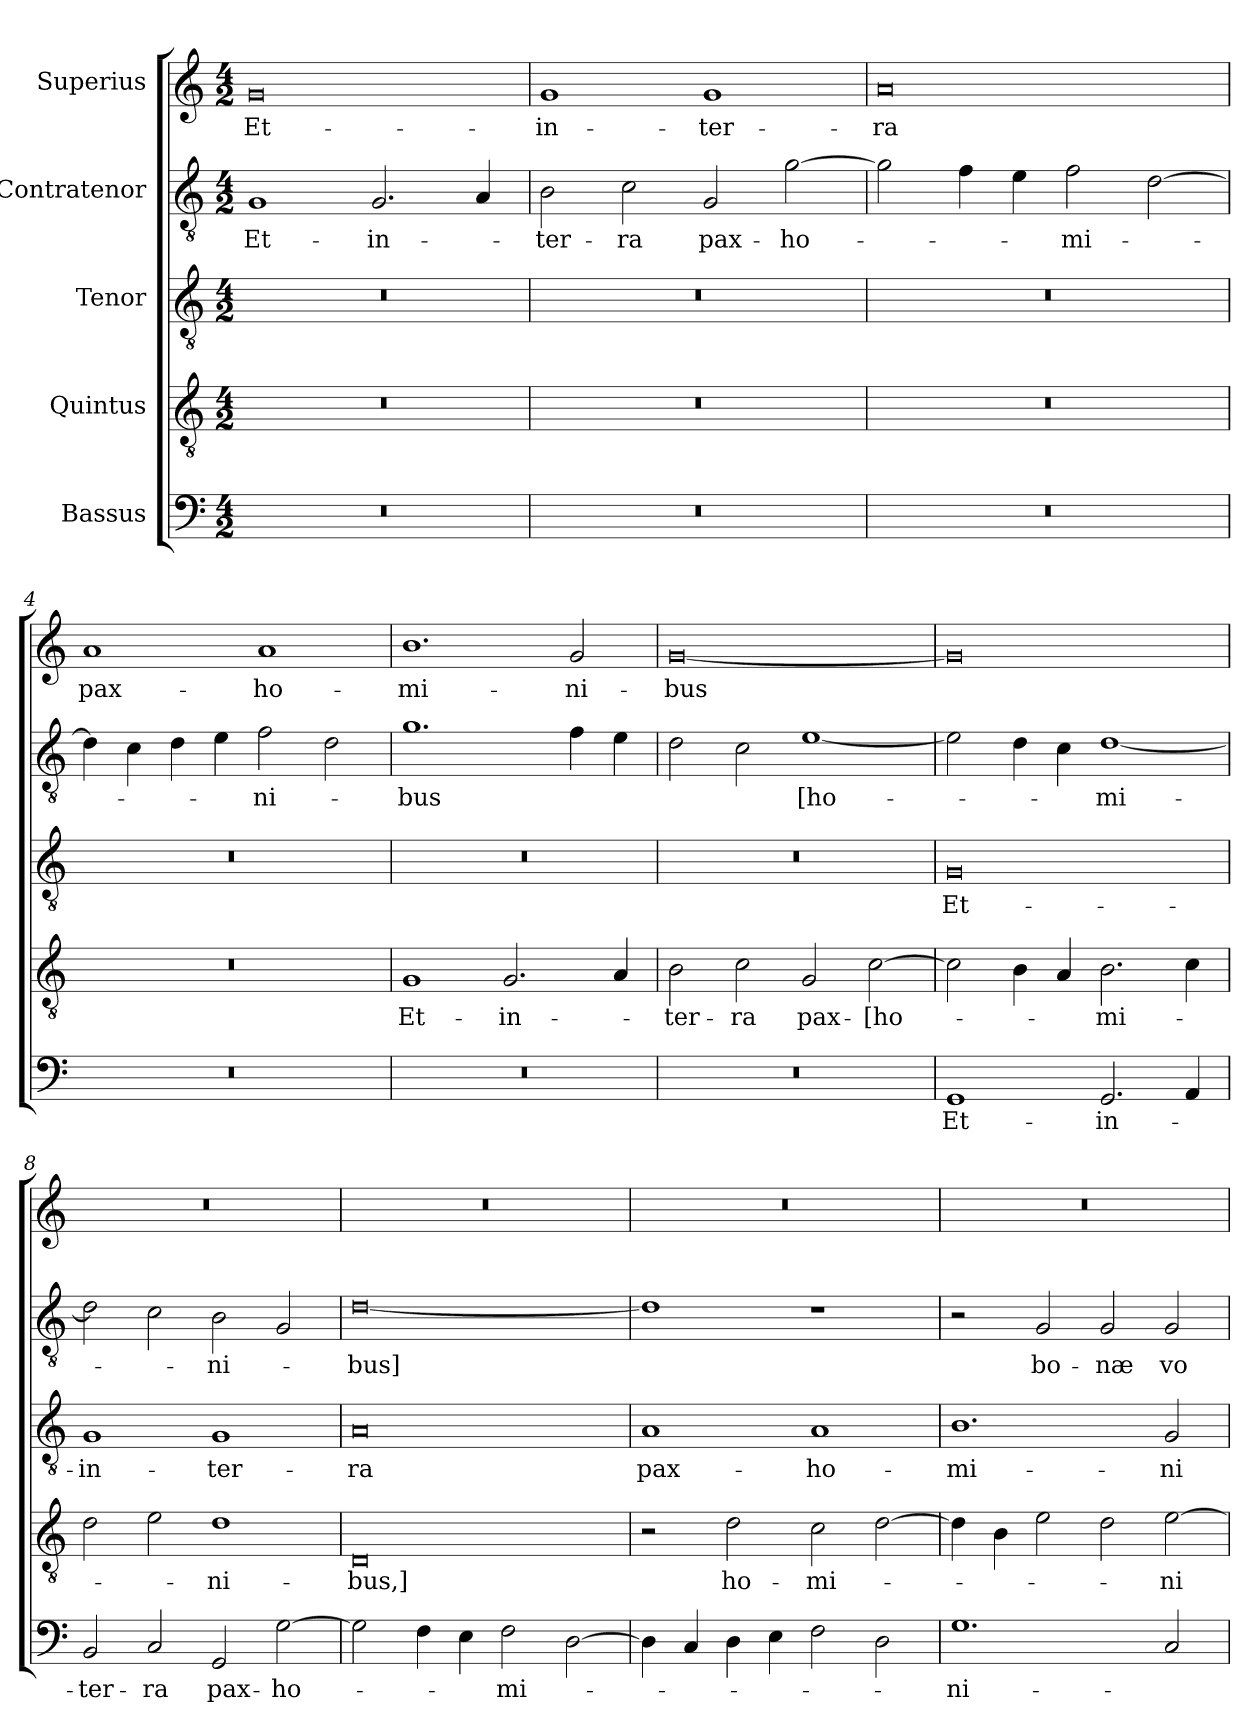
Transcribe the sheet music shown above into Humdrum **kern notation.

**kern	**text	**kern	**text	**kern	**text	**kern	**text	**kern	**text
*part5	*part5	*part4	*part4	*part3	*part3	*part2	*part2	*part1	*part1
*staff5	*staff5	*staff4	*staff4	*staff3	*staff3	*staff2	*staff2	*staff1	*staff1
*I"Bassus	*	*I"Quintus	*	*I"Tenor	*	*I"Contratenor	*	*I"Superius	*
*clefF4	*	*clefGv2	*	*clefGv2	*	*clefGv2	*	*clefG2	*
*k[]	*	*k[]	*	*k[]	*	*k[]	*	*k[]	*
*M4/2	*	*M4/2	*	*M4/2	*	*M4/2	*	*M4/2	*
=1	=1	=1	=1	=1	=1	=1	=1	=1	=1
0r	.	0r	.	0r	.	1G/	Et-	0g/	Et-
.	.	.	.	.	.	2.G/	in-	.	.
.	.	.	.	.	.	4A/	.	.	.
=2	=2	=2	=2	=2	=2	=2	=2	=2	=2
0r	.	0r	.	0r	.	2B\	ter-	1g/	in-
.	.	.	.	.	.	2c\	-ra	.	.
.	.	.	.	.	.	2G/	pax-	1g/	ter-
.	.	.	.	.	.	[2g\	ho-	.	.
=3	=3	=3	=3	=3	=3	=3	=3	=3	=3
0r	.	0r	.	0r	.	2g\]	.	0a/	-ra
.	.	.	.	.	.	4f\	.	.	.
.	.	.	.	.	.	4e\	.	.	.
.	.	.	.	.	.	2f\	-mi-	.	.
.	.	.	.	.	.	[2d\	.	.	.
=4	=4	=4	=4	=4	=4	=4	=4	=4	=4
0r	.	0r	.	0r	.	4d\]	.	1a/	pax-
.	.	.	.	.	.	4c\	.	.	.
.	.	.	.	.	.	4d\	.	.	.
.	.	.	.	.	.	4e\	.	.	.
.	.	.	.	.	.	2f\	-ni-	1a/	ho-
.	.	.	.	.	.	2d\	.	.	.
=5	=5	=5	=5	=5	=5	=5	=5	=5	=5
0r	.	1G/	Et-	0r	.	1.g/	-bus	1.b\	-mi-
.	.	2.G/	in-	.	.	.	.	.	.
.	.	.	.	.	.	4f\	.	2g/	-ni-
.	.	4A/	.	.	.	4e\	.	.	.
=6	=6	=6	=6	=6	=6	=6	=6	=6	=6
0r	.	2B\	ter-	0r	.	2d\	.	[0g/	-bus
.	.	2c\	-ra	.	.	2c\	.	.	.
.	.	2G/	pax-	.	.	[1e/	[ho-	.	.
.	.	[2c\	[ho-	.	.	.	.	.	.
=7	=7	=7	=7	=7	=7	=7	=7	=7	=7
1GG/	Et-	2c\]	.	0G/	Et-	2e\]	.	0g/]	.
.	.	4B\	.	.	.	4d\	.	.	.
.	.	4A/	.	.	.	4c\	.	.	.
2.GG/	in-	2.B\	-mi-	.	.	[1d/	-mi-	.	.
4AA/	.	4c\	.	.	.	.	.	.	.
=8	=8	=8	=8	=8	=8	=8	=8	=8	=8
2BB/	ter-	2d\	.	1G/	in-	2d\]	.	0r	.
2C/	-ra	2e\	.	.	.	2c\	.	.	.
2GG/	pax-	1d/	-ni-	1G/	ter-	2B\	-ni-	.	.
[2G\	ho-	.	.	.	.	2G/	.	.	.
=9	=9	=9	=9	=9	=9	=9	=9	=9	=9
2G\]	.	0D/	-bus,]	0A/	-ra	[0d/	-bus]	0r	.
4F\	.	.	.	.	.	.	.	.	.
4E\	.	.	.	.	.	.	.	.	.
2F\	-mi-	.	.	.	.	.	.	.	.
[2D\	.	.	.	.	.	.	.	.	.
=10	=10	=10	=10	=10	=10	=10	=10	=10	=10
4D\]	.	2r	.	1A/	pax-	1d/]	.	0r	.
4C/	.	.	.	.	.	.	.	.	.
4D\	.	2d\	ho-	.	.	.	.	.	.
4E\	.	.	.	.	.	.	.	.	.
2F\	.	2c\	-mi-	1A/	ho-	1r	.	.	.
2D\	.	[2d\	.	.	.	.	.	.	.
=11	=11	=11	=11	=11	=11	=11	=11	=11	=11
1.G\	-ni-	4d\]	.	1.B\	-mi-	2r	.	0r	.
.	.	4B\	.	.	.	.	.	.	.
.	.	2e\	.	.	.	2G/	bo-	.	.
.	.	2d\	.	.	.	2G/	-næ	.	.
2C/	.	[2e\	-ni-	2G/	-ni-	2G/	vo-	.	.
=	=	=	=	=	=	=	=	=	=
*-	*-	*-	*-	*-	*-	*-	*-	*-	*-
